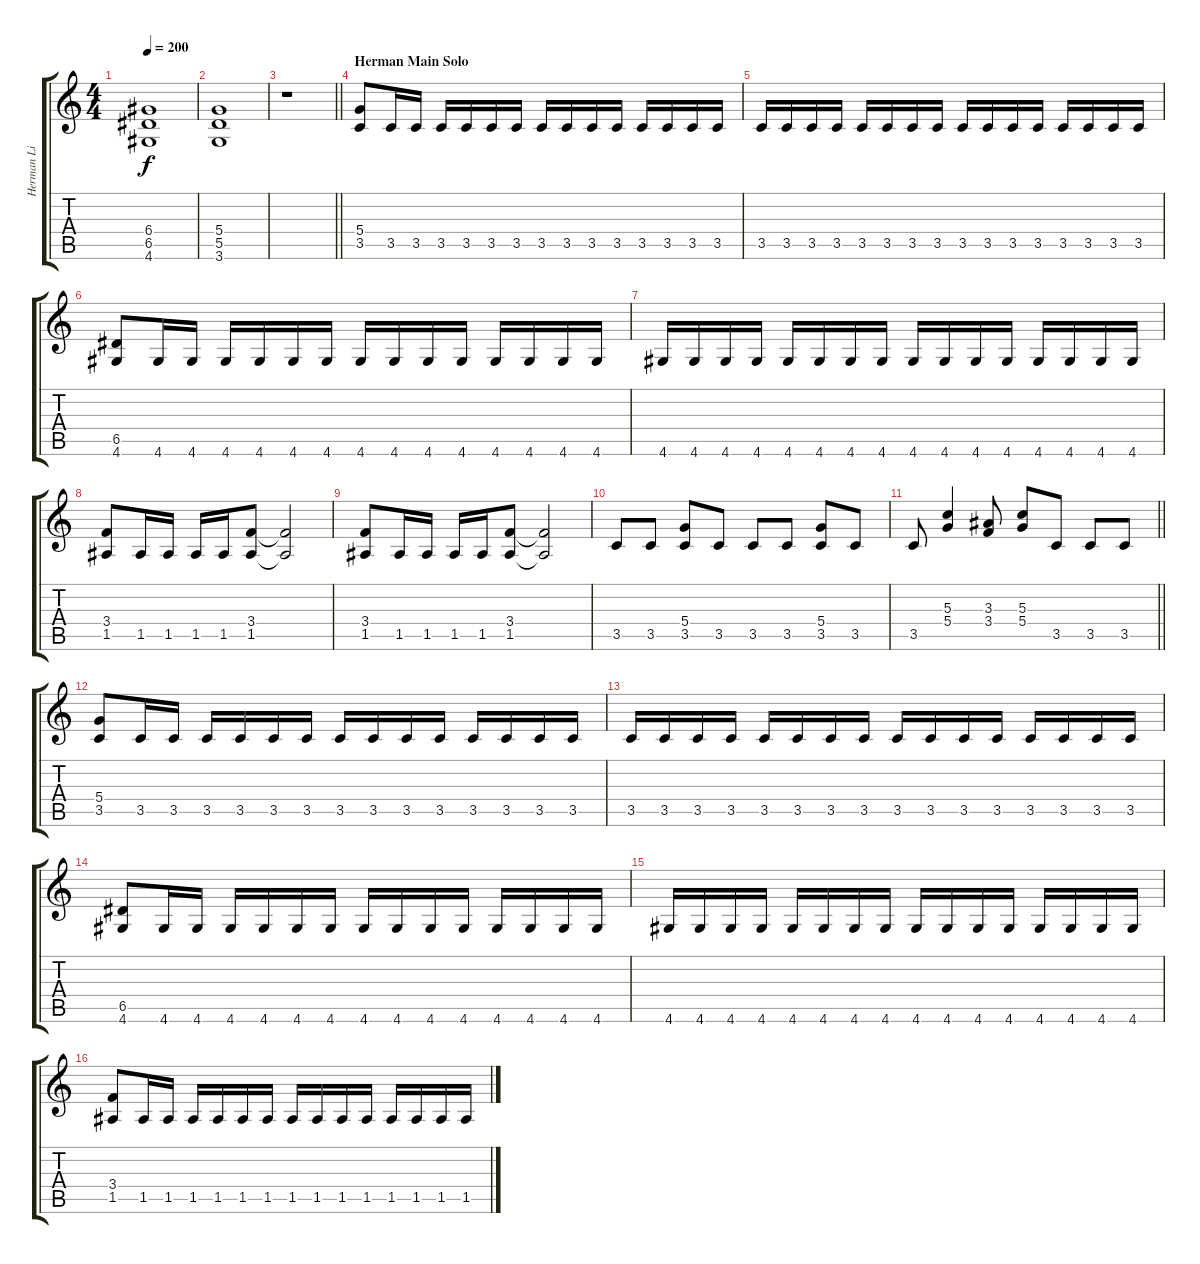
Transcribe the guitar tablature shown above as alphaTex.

\track ("Herman Li (Rythm Guitar)" "Herman Li ") {instrument overdrivenguitar}
\staff {score tabs}
\tuning (E4 B3 G3 D3 A2 E2) {hide}
\ts (4 4)
\tempo 200
\clef g2
\ks aminor
(6.4 6.5 4.6).1{dy f} |
(5.4 5.5 3.6).1 |
\barLineRight lightlight
r.1 |
\section ("" "Herman Main Solo")
(5.4 3.5).8 3.5.16 3.5.16 3.5.16 3.5.16 3.5.16 3.5.16 3.5.16 3.5.16 3.5.16 3.5.16 3.5.16 3.5.16 3.5.16 3.5.16 |
3.5.16 3.5.16 3.5.16 3.5.16 3.5.16 3.5.16 3.5.16 3.5.16 3.5.16 3.5.16 3.5.16 3.5.16 3.5.16 3.5.16 3.5.16 3.5.16 |
(6.5 4.6).8 4.6.16 4.6.16 4.6.16 4.6.16 4.6.16 4.6.16 4.6.16 4.6.16 4.6.16 4.6.16 4.6.16 4.6.16 4.6.16 4.6.16 |
4.6.16 4.6.16 4.6.16 4.6.16 4.6.16 4.6.16 4.6.16 4.6.16 4.6.16 4.6.16 4.6.16 4.6.16 4.6.16 4.6.16 4.6.16 4.6.16 |
(3.4 1.5).8 1.5.16 1.5.16 1.5.16 1.5.16 (3.4 1.5).8 (3.4{t} 1.5{t}).2 |
(3.4 1.5).8 1.5.16 1.5.16 1.5.16 1.5.16 (3.4 1.5).8 (3.4{t} 1.5{t}).2 |
3.5.8 3.5.8 (5.4 3.5).8 3.5.8 3.5.8 3.5.8 (5.4 3.5).8 3.5.8 |
\barLineRight lightlight
3.5.8 (5.3 5.4).4 (3.3 3.4).8 (5.3 5.4).8 3.5.8 3.5.8 3.5.8 |
(5.4 3.5).8 3.5.16 3.5.16 3.5.16 3.5.16 3.5.16 3.5.16 3.5.16 3.5.16 3.5.16 3.5.16 3.5.16 3.5.16 3.5.16 3.5.16 |
3.5.16 3.5.16 3.5.16 3.5.16 3.5.16 3.5.16 3.5.16 3.5.16 3.5.16 3.5.16 3.5.16 3.5.16 3.5.16 3.5.16 3.5.16 3.5.16 |
(6.5 4.6).8 4.6.16 4.6.16 4.6.16 4.6.16 4.6.16 4.6.16 4.6.16 4.6.16 4.6.16 4.6.16 4.6.16 4.6.16 4.6.16 4.6.16 |
4.6.16 4.6.16 4.6.16 4.6.16 4.6.16 4.6.16 4.6.16 4.6.16 4.6.16 4.6.16 4.6.16 4.6.16 4.6.16 4.6.16 4.6.16 4.6.16 |
(3.4 1.5).8 1.5.16 1.5.16 1.5.16 1.5.16 1.5.16 1.5.16 1.5.16 1.5.16 1.5.16 1.5.16 1.5.16 1.5.16 1.5.16 1.5.16
